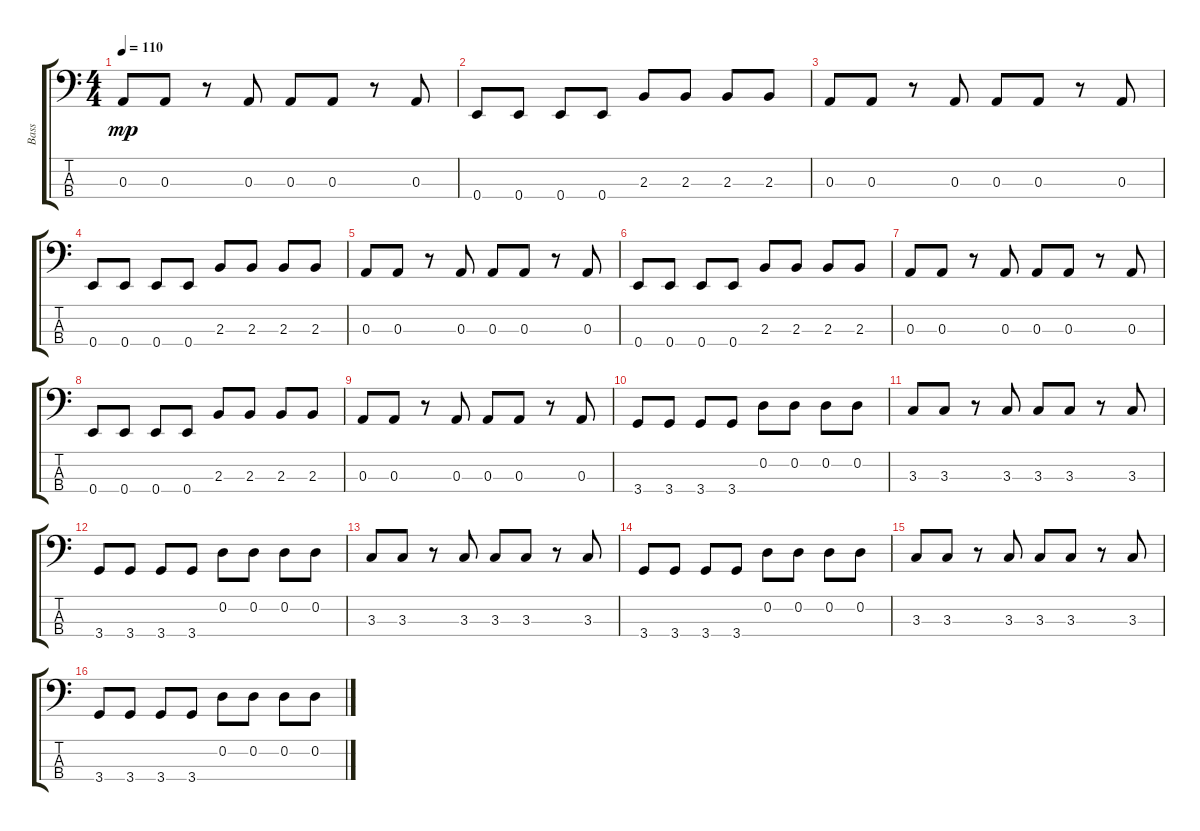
\track ("Bass" "Bass") {instrument electricbassfinger}
\staff {score tabs}
\tuning (G2 D2 A1 E1) {hide}
\ts (4 4)
\tempo 110
\clef f4
\ks c
0.3.8{dy mp} 0.3.8 r.8 0.3.8 0.3.8 0.3.8 r.8 0.3.8 |
0.4.8 0.4.8 0.4.8 0.4.8 2.3.8 2.3.8 2.3.8 2.3.8 |
0.3.8 0.3.8 r.8 0.3.8 0.3.8 0.3.8 r.8 0.3.8 |
0.4.8 0.4.8 0.4.8 0.4.8 2.3.8 2.3.8 2.3.8 2.3.8 |
0.3.8 0.3.8 r.8 0.3.8 0.3.8 0.3.8 r.8 0.3.8 |
0.4.8 0.4.8 0.4.8 0.4.8 2.3.8 2.3.8 2.3.8 2.3.8 |
0.3.8 0.3.8 r.8 0.3.8 0.3.8 0.3.8 r.8 0.3.8 |
0.4.8 0.4.8 0.4.8 0.4.8 2.3.8 2.3.8 2.3.8 2.3.8 |
0.3.8 0.3.8 r.8 0.3.8 0.3.8 0.3.8 r.8 0.3.8 |
3.4.8 3.4.8 3.4.8 3.4.8 0.2.8 0.2.8 0.2.8 0.2.8 |
3.3.8 3.3.8 r.8 3.3.8 3.3.8 3.3.8 r.8 3.3.8 |
3.4.8 3.4.8 3.4.8 3.4.8 0.2.8 0.2.8 0.2.8 0.2.8 |
3.3.8 3.3.8 r.8 3.3.8 3.3.8 3.3.8 r.8 3.3.8 |
3.4.8 3.4.8 3.4.8 3.4.8 0.2.8 0.2.8 0.2.8 0.2.8 |
3.3.8 3.3.8 r.8 3.3.8 3.3.8 3.3.8 r.8 3.3.8 |
3.4.8 3.4.8 3.4.8 3.4.8 0.2.8 0.2.8 0.2.8 0.2.8
